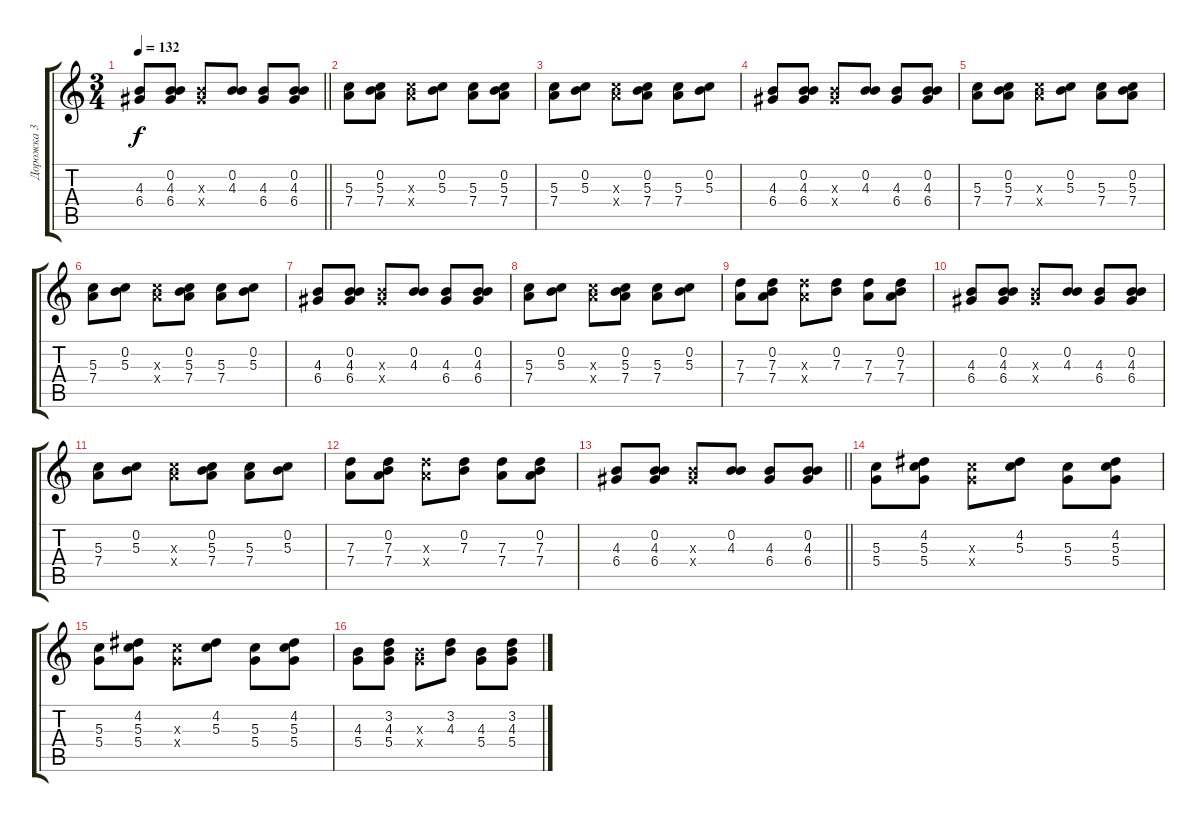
\track ("Дорожка 3" "Дорожка 3") {instrument acousticguitarsteel}
\staff {score tabs}
\tuning (E4 B3 G3 D3 A2 E2) {hide}
\ts (3 4)
\tempo 132
\clef g2
\barLineRight lightlight
\ks c
(4.3 6.4).8{dy f} (0.2 4.3 6.4).8 (4.3{x} 6.4{x}).8 (0.2 4.3).8 (4.3 6.4).8 (0.2 4.3 6.4).8 |
\section ("" "")
(5.3 7.4).8 (0.2 5.3 7.4).8 (5.3{x} 7.4{x}).8 (0.2 5.3).8 (5.3 7.4).8 (0.2 5.3 7.4).8 |
(5.3 7.4).8 (0.2 5.3).8 (5.3{x} 7.4{x}).8 (0.2 5.3 7.4).8 (5.3 7.4).8 (0.2 5.3).8 |
(4.3 6.4).8 (0.2 4.3 6.4).8 (4.3{x} 6.4{x}).8 (0.2 4.3).8 (4.3 6.4).8 (0.2 4.3 6.4).8 |
(5.3 7.4).8 (0.2 5.3 7.4).8 (5.3{x} 7.4{x}).8 (0.2 5.3).8 (5.3 7.4).8 (0.2 5.3 7.4).8 |
(5.3 7.4).8 (0.2 5.3).8 (5.3{x} 7.4{x}).8 (0.2 5.3 7.4).8 (5.3 7.4).8 (0.2 5.3).8 |
(4.3 6.4).8 (0.2 4.3 6.4).8 (4.3{x} 6.4{x}).8 (0.2 4.3).8 (4.3 6.4).8 (0.2 4.3 6.4).8 |
(5.3 7.4).8 (0.2 5.3).8 (5.3{x} 7.4{x}).8 (0.2 5.3 7.4).8 (5.3 7.4).8 (0.2 5.3).8 |
(7.3 7.4).8 (0.2 7.3 7.4).8 (7.3{x} 7.4{x}).8 (0.2 7.3).8 (7.3 7.4).8 (0.2 7.3 7.4).8 |
(4.3 6.4).8 (0.2 4.3 6.4).8 (4.3{x} 6.4{x}).8 (0.2 4.3).8 (4.3 6.4).8 (0.2 4.3 6.4).8 |
(5.3 7.4).8 (0.2 5.3).8 (5.3{x} 7.4{x}).8 (0.2 5.3 7.4).8 (5.3 7.4).8 (0.2 5.3).8 |
(7.3 7.4).8 (0.2 7.3 7.4).8 (7.3{x} 7.4{x}).8 (0.2 7.3).8 (7.3 7.4).8 (0.2 7.3 7.4).8 |
\barLineRight lightlight
(4.3 6.4).8 (0.2 4.3 6.4).8 (4.3{x} 6.4{x}).8 (0.2 4.3).8 (4.3 6.4).8 (0.2 4.3 6.4).8 |
\section ("" "")
(5.3 5.4).8 (4.2 5.3 5.4).8 (5.3{x} 5.4{x}).8 (4.2 5.3).8 (5.3 5.4).8 (4.2 5.3 5.4).8 |
(5.3 5.4).8 (4.2 5.3 5.4).8 (5.3{x} 5.4{x}).8 (4.2 5.3).8 (5.3 5.4).8 (4.2 5.3 5.4).8 |
(4.3 5.4).8 (3.2 4.3 5.4).8 (4.3{x} 5.4{x}).8 (3.2 4.3).8 (4.3 5.4).8 (3.2 4.3 5.4).8
